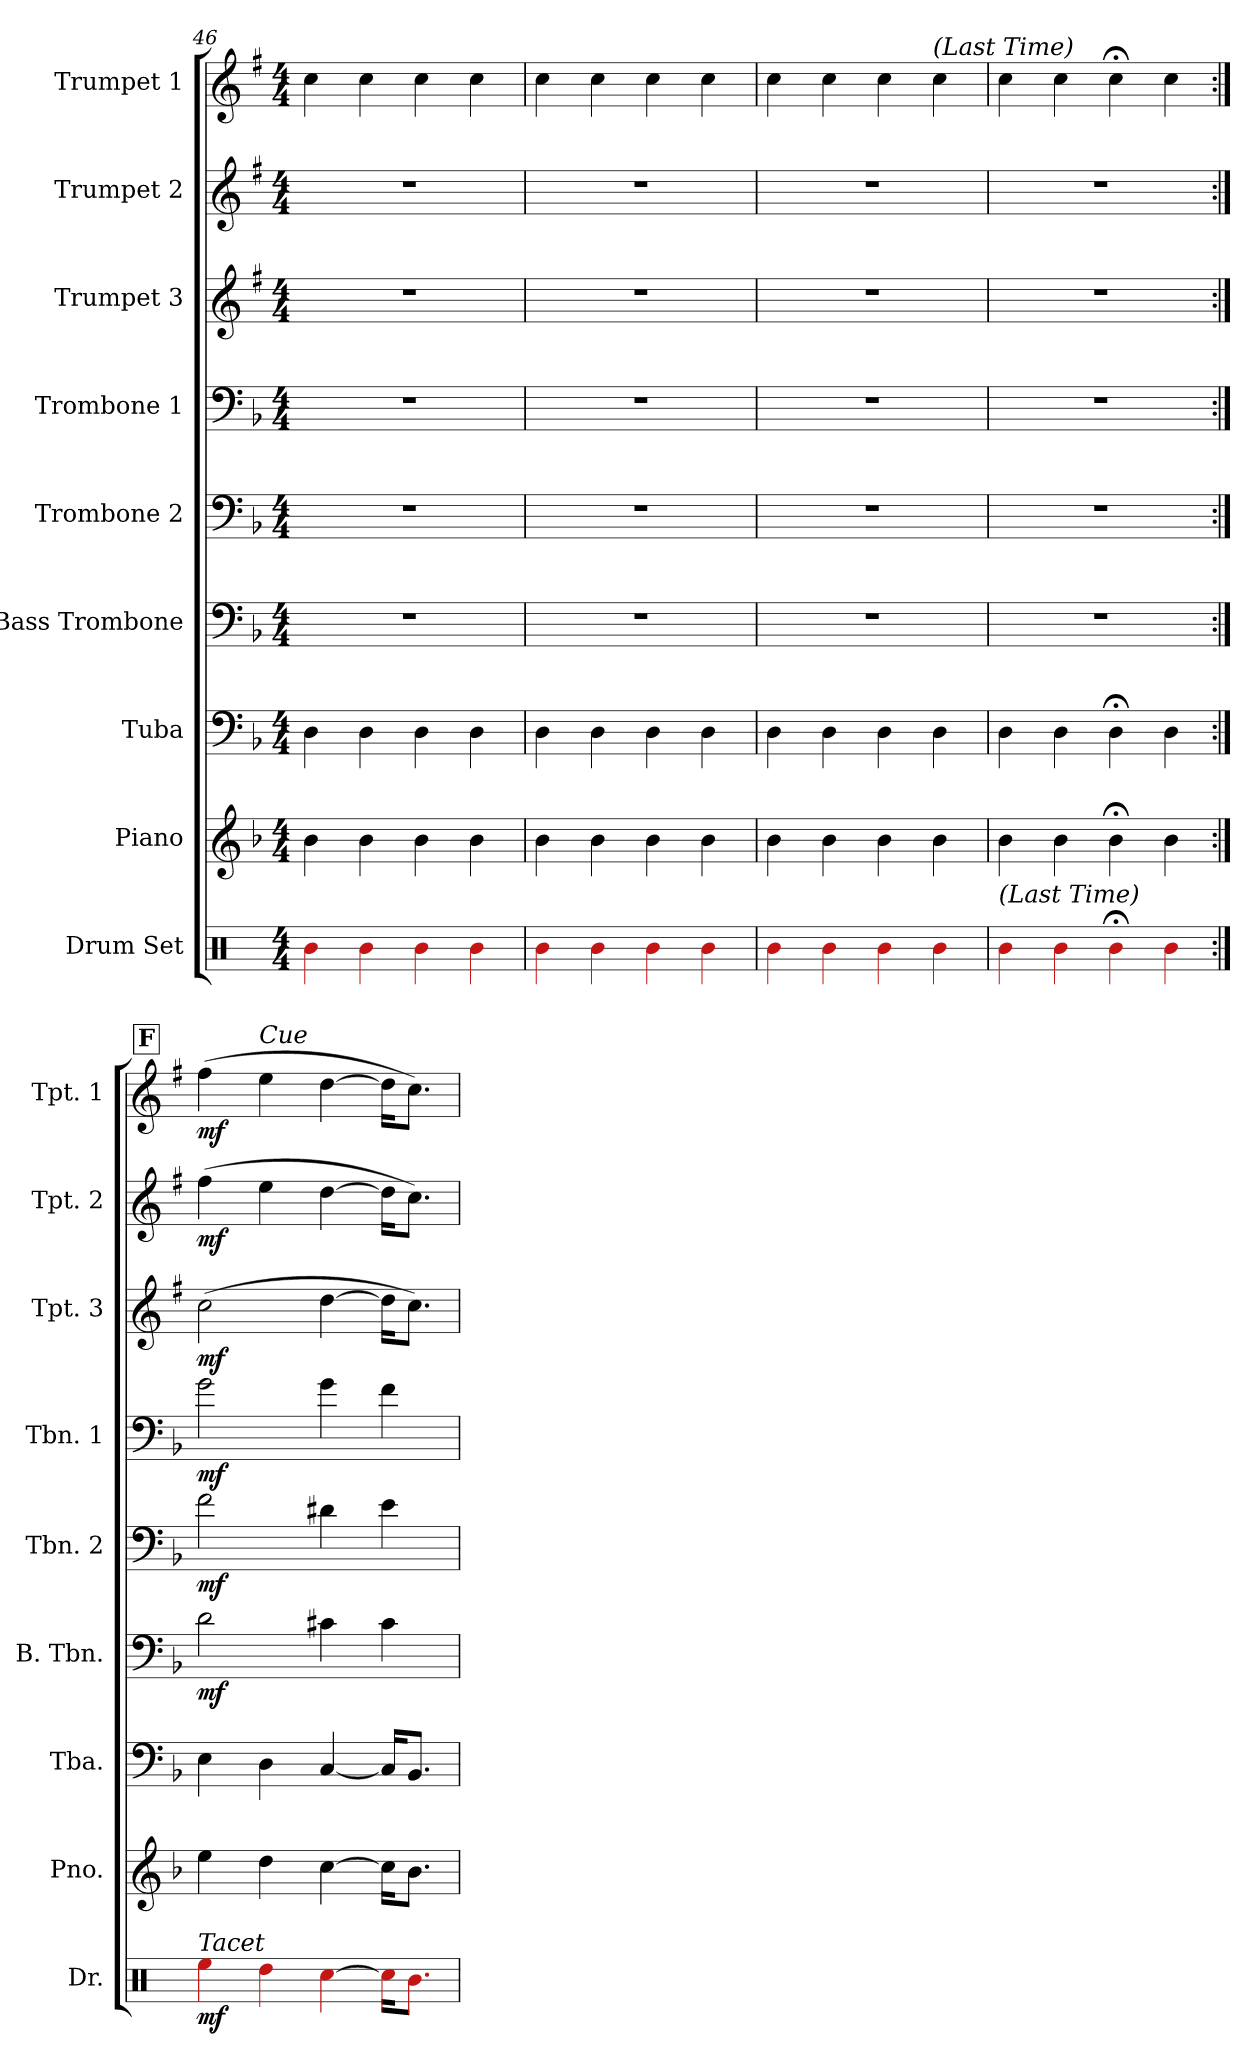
**kern	**dynam	**kern	**kern	**kern	**dynam	**kern	**dynam	**kern	**dynam	**kern	**dynam	**kern	**dynam	**kern	**dynam
*part9	*part9	*part8	*part7	*part6	*part6	*part5	*part5	*part4	*part4	*part3	*part3	*part2	*part2	*part1	*part1
*staff9	*staff9	*staff8	*staff7	*staff6	*staff6	*staff5	*staff5	*staff4	*staff4	*staff3	*staff3	*staff2	*staff2	*staff1	*staff1
*I"Drum Set	*	*I"Piano	*I"Tuba	*I"Bass Trombone	*	*I"Trombone 2	*	*I"Trombone 1	*	*I"Trumpet 3	*	*I"Trumpet 2	*	*I"Trumpet 1	*
*I'Dr.	*	*I'Pno.	*I'Tba.	*I'B. Tbn.	*	*I'Tbn. 2	*	*I'Tbn. 1	*	*I'Tpt. 3	*	*I'Tpt. 2	*	*I'Tpt. 1	*
*clefX	*	*clefG2	*clefF4	*clefF4	*	*clefF4	*	*clefF4	*	*clefG2	*	*clefG2	*	*clefG2	*
*	*	*	*	*	*	*	*	*	*	*ITrd1c2	*	*ITrd1c2	*	*ITrd1c2	*
*k[]	*	*k[b-]	*k[b-]	*k[b-]	*	*k[b-]	*	*k[b-]	*	*k[b-]	*	*k[b-]	*	*k[b-]	*
*	*	*F:	*F:	*F:	*	*F:	*	*F:	*	*F:	*	*F:	*	*F:	*
*M4/4	*	*M4/4	*M4/4	*M4/4	*	*M4/4	*	*M4/4	*	*M4/4	*	*M4/4	*	*M4/4	*
=46	=46	=46	=46	=46	=46	=46	=46	=46	=46	=46	=46	=46	=46	=46	=46
4b	.	4b-	4D	1r	.	1r	.	1r	.	1r	.	1r	.	4b-	.
4b	.	4b-	4D	.	.	.	.	.	.	.	.	.	.	4b-	.
4b	.	4b-	4D	.	.	.	.	.	.	.	.	.	.	4b-	.
4b	.	4b-	4D	.	.	.	.	.	.	.	.	.	.	4b-	.
!!LO:PB:g=z
=47	=47	=47	=47	=47	=47	=47	=47	=47	=47	=47	=47	=47	=47	=47	=47
4b	.	4b-	4D	1r	.	1r	.	1r	.	1r	.	1r	.	4b-	.
4b	.	4b-	4D	.	.	.	.	.	.	.	.	.	.	4b-	.
4b	.	4b-	4D	.	.	.	.	.	.	.	.	.	.	4b-	.
4b	.	4b-	4D	.	.	.	.	.	.	.	.	.	.	4b-	.
=48	=48	=48	=48	=48	=48	=48	=48	=48	=48	=48	=48	=48	=48	=48	=48
4b	.	4b-	4D	1r	.	1r	.	1r	.	1r	.	1r	.	4b-	.
4b	.	4b-	4D	.	.	.	.	.	.	.	.	.	.	4b-	.
4b	.	4b-	4D	.	.	.	.	.	.	.	.	.	.	4b-	.
!	!	!	!	!	!	!	!	!	!	!	!	!	!	!LO:TX:a:i:t=(Last Time)	!
4b	.	4b-	4D	.	.	.	.	.	.	.	.	.	.	4b-	.
=49	=49	=49	=49	=49	=49	=49	=49	=49	=49	=49	=49	=49	=49	=49	=49
!LO:TX:a:i:t=(Last Time)	!	!	!	!	!	!	!	!	!	!	!	!	!	!	!
4b	.	4b-	4D	1r	.	1r	.	1r	.	1r	.	1r	.	4b-	.
4b	.	4b-	4D	.	.	.	.	.	.	.	.	.	.	4b-	.
4b;<	.	4b-;<	4D;<	.	.	.	.	.	.	.	.	.	.	4b-;<	.
4b	.	4b-	4D	.	.	.	.	.	.	.	.	.	.	4b-	.
!!LO:REH:place=s1:a:B:fs=14:t=F
=50:|!	=50:|!	=50:|!	=50:|!	=50:|!	=50:|!	=50:|!	=50:|!	=50:|!	=50:|!	=50:|!	=50:|!	=50:|!	=50:|!	=50:|!	=50:|!
!LO:TX:a:i:t=Tacet	!	!	!	!	!	!	!	!	!	!	!	!	!	!	!
!	!LO:DY:b	!	!	!	!LO:DY:b	!	!LO:DY:b	!	!LO:DY:b	!	!LO:DY:b	!	!LO:DY:b	!	!LO:DY:b
4ee\	mf	4ee\	4E\	2d\	mf	2f\	mf	2g\	mf	(>2b-\	mf	(>4ee\	mf	(>4ee\	mf
!	!	!	!	!	!	!	!	!	!	!	!	!	!	!LO:TX:a:i:t=Cue	!
4dd\	.	4dd\	4D\	.	.	.	.	.	.	.	.	4dd\	.	4dd\	.
[4cc\	.	[4cc\	[4C/	4c#X\	.	4d#X\	.	4g\	.	[4cc\	.	[4cc\	.	[4cc\	.
16cc\KL]	.	16cc\KL]	16C/KL]	4c#\	.	4e\	.	4f\	.	16cc\KL]	.	16cc\KL]	.	16cc\KL]	.
8.b\J	.	8.b-\J	8.BB-/J	.	.	.	.	.	.	8.b-\J)	.	8.b-\J)	.	8.b-\J)	.
=	=	=	=	=	=	=	=	=	=	=	=	=	=	=	=
*-	*-	*-	*-	*-	*-	*-	*-	*-	*-	*-	*-	*-	*-	*-	*-
